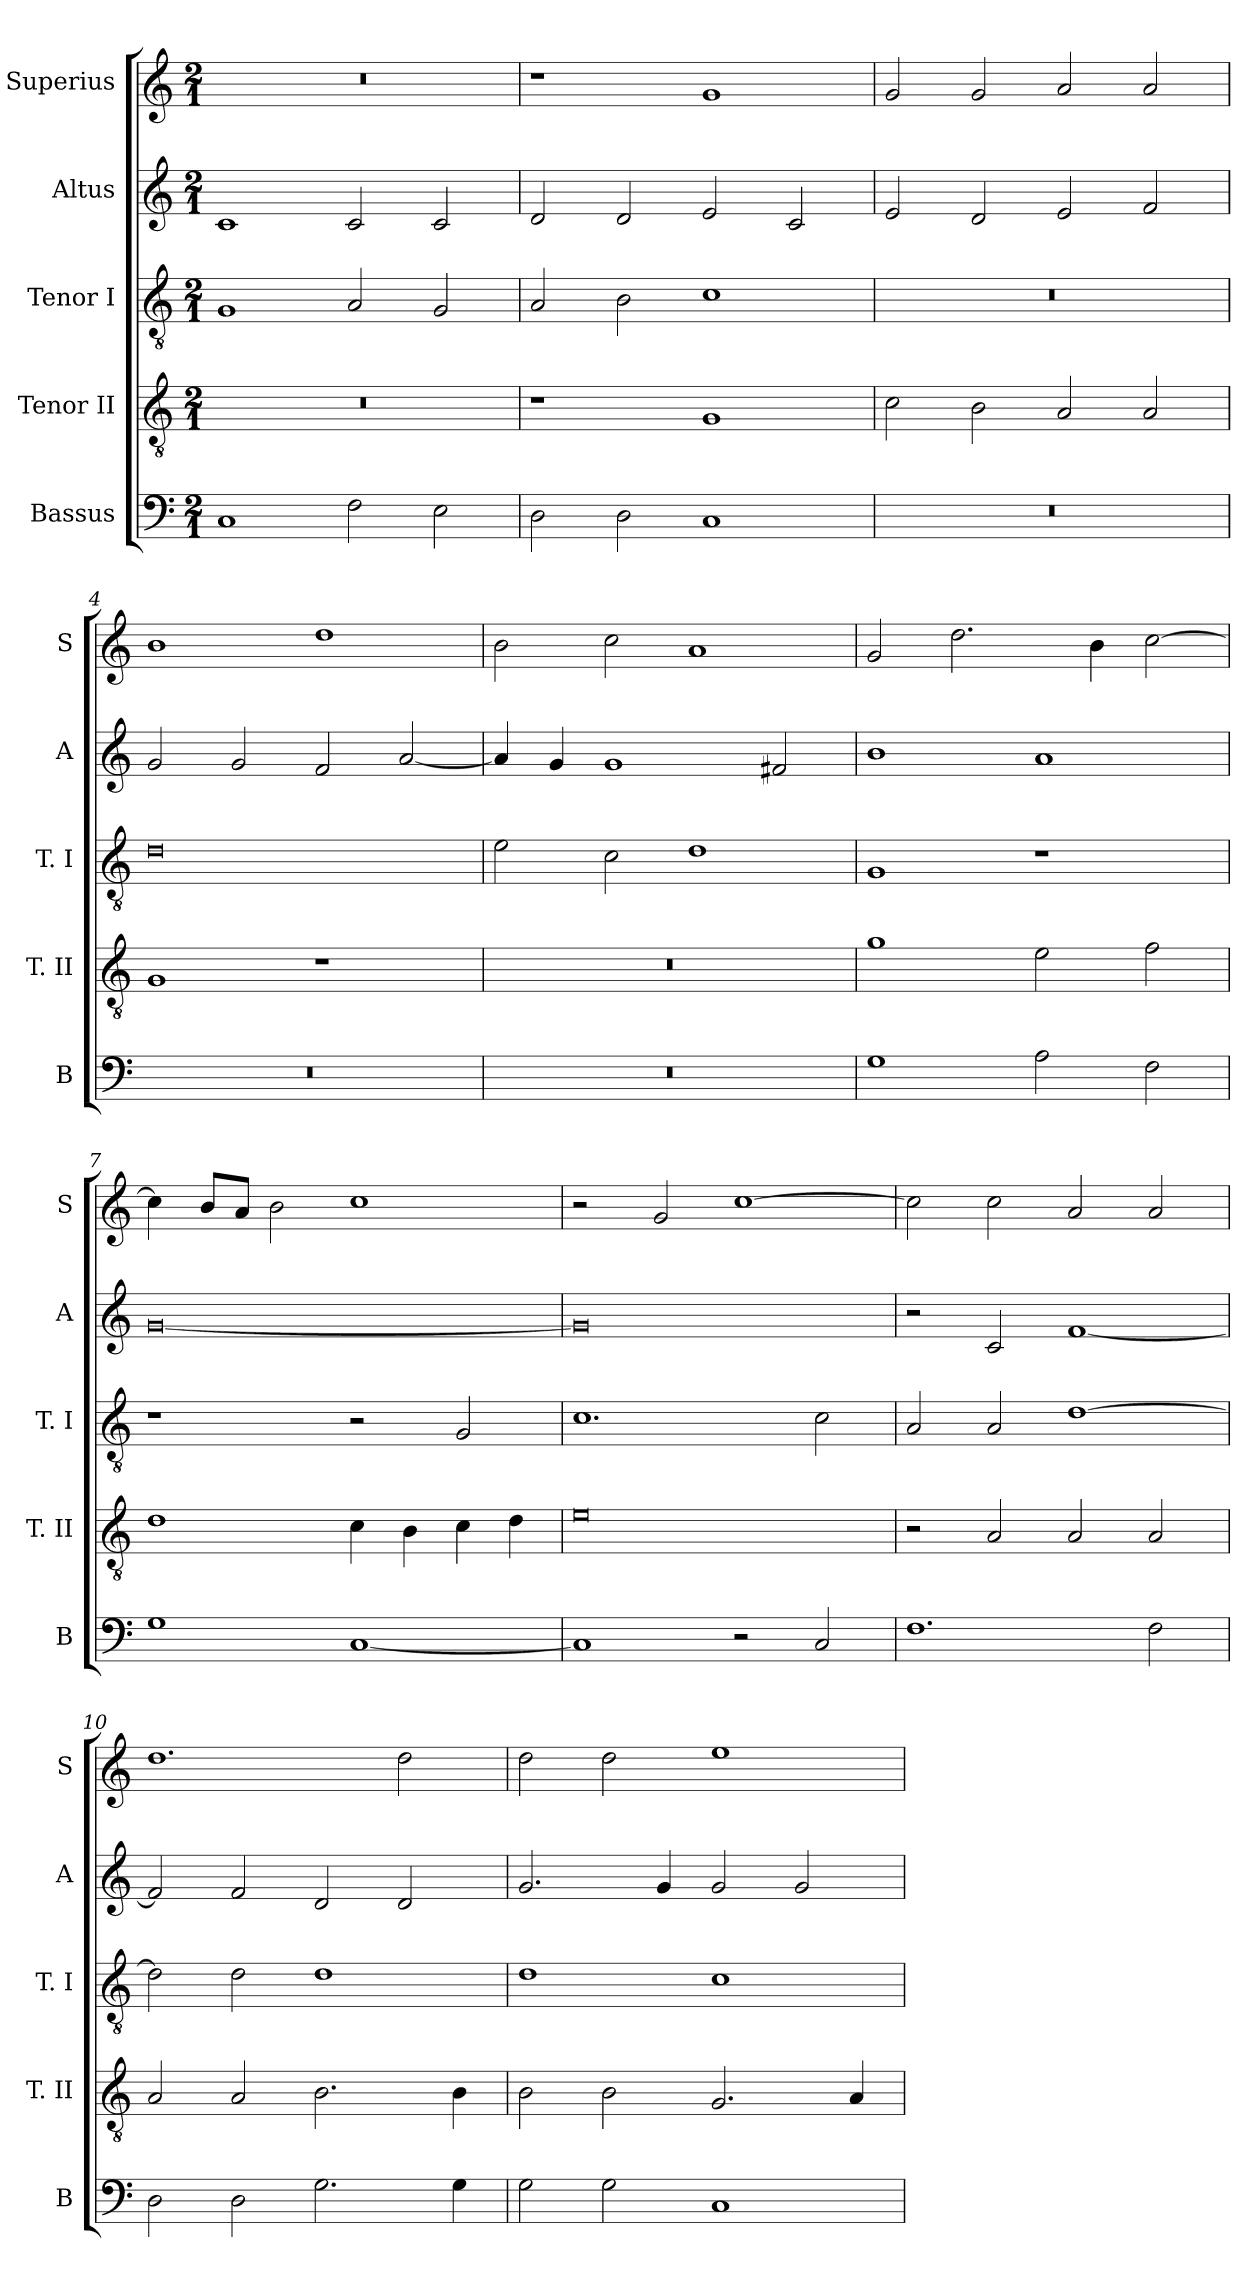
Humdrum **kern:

**kern	**kern	**kern	**kern	**kern
*part5	*part4	*part3	*part2	*part1
*staff5	*staff4	*staff3	*staff2	*staff1
*I"Bassus	*I"Tenor II	*I"Tenor I	*I"Altus	*I"Superius
*I'B	*I'T. II	*I'T. I	*I'A	*I'S
*clefF4	*clefGv2	*clefGv2	*clefG2	*clefG2
*k[]	*k[]	*k[]	*k[]	*k[]
*C:	*C:	*C:	*C:	*C:
*M2/1	*M2/1	*M2/1	*M2/1	*M2/1
=1	=1	=1	=1	=1
1C	0r	1G	1c	0r
2F	.	2A	2c	.
2E	.	2G	2c	.
=2	=2	=2	=2	=2
2D	1r	2A	2d	1r
2D	.	2B	2d	.
1C	1G	1c	2e	1g
.	.	.	2c	.
=3	=3	=3	=3	=3
0r	2c	0r	2e	2g
.	2B	.	2d	2g
.	2A	.	2e	2a
.	2A	.	2f	2a
=4	=4	=4	=4	=4
0r	1G	0d	2g	1b
.	.	.	2g	.
.	1r	.	2f	1dd
.	.	.	[2a	.
=5	=5	=5	=5	=5
0r	0r	2e	4a]	2b
.	.	.	4g	.
.	.	2c	1g	2cc
.	.	1d	.	1a
.	.	.	2f#X	.
=6	=6	=6	=6	=6
1G	1g	1G	1b	2g
.	.	.	.	2.dd
2A	2e	1r	1a	.
.	.	.	.	4b
2F	2f	.	.	[2cc
=7	=7	=7	=7	=7
1G	1d	1r	[0g	4cc]
.	.	.	.	8bL
.	.	.	.	8aJ
.	.	.	.	2b
[1C	4c	2r	.	1cc
.	4B	.	.	.
.	4c	2G	.	.
.	4d	.	.	.
=8	=8	=8	=8	=8
1C]	0e	1.c	0g]	2r
.	.	.	.	2g
2r	.	.	.	[1cc
2C	.	2c	.	.
=9	=9	=9	=9	=9
1.F	2r	2A	2r	2cc]
.	2A	2A	2c	2cc
.	2A	[1d	[1f	2a
2F	2A	.	.	2a
=10	=10	=10	=10	=10
2D	2A	2d]	2f]	1.dd
2D	2A	2d	2f	.
2.G	2.B	1d	2d	.
.	.	.	2d	2dd
4G	4B	.	.	.
=11	=11	=11	=11	=11
2G	2B	1d	2.g	2dd
2G	2B	.	.	2dd
.	.	.	4g	.
1C	2.G	1c	2g	1ee
.	.	.	2g	.
.	4A	.	.	.
=	=	=	=	=
*-	*-	*-	*-	*-
